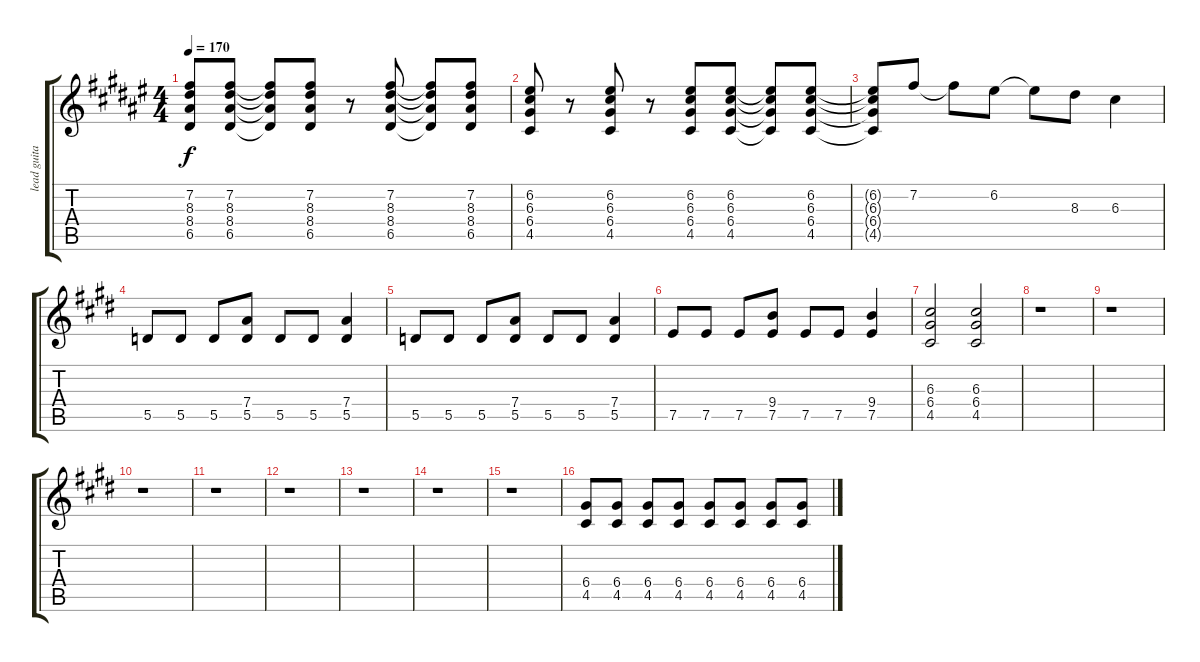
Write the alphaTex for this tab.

\track ("lead guitar" "lead guita") {instrument distortionguitar}
\staff {score tabs}
\tuning (E4 B3 G3 D3 A2 E2) {hide}
\ts (4 4)
\tempo 170
\clef g2
\ks f#
(7.2{t} 8.3{t} 8.4{t} 6.5{t}).8{dy f} (7.2 8.3 8.4 6.5).8 (7.2{t} 8.3{t} 8.4{t} 6.5{t}).8 (7.2 8.3 8.4 6.5).8 r.8 (7.2 8.3 8.4 6.5).8 (7.2{t} 8.3{t} 8.4{t} 6.5{t}).8 (7.2 8.3 8.4 6.5).8 |
(6.2 6.3 6.4 4.5).8 r.8 (6.2 6.3 6.4 4.5).8 r.8 (6.2 6.3 6.4 4.5).8 (6.2 6.3 6.4 4.5).8 (6.2{t} 6.3{t} 6.4{t} 4.5{t}).8 (6.2 6.3 6.4 4.5).8 |
(6.2{t} 6.3{t} 6.4{t} 4.5{t}).8 7.2.8 7.2{t}.8 6.2.8 6.2{t}.8 8.3.8 6.3.4 |
\ks e
5.5.8 5.5.8 5.5.8 (7.4 5.5).8 5.5.8 5.5.8 (7.4 5.5).4 |
5.5.8 5.5.8 5.5.8 (7.4 5.5).8 5.5.8 5.5.8 (7.4 5.5).4 |
7.5.8 7.5.8 7.5.8 (9.4 7.5).8 7.5.8 7.5.8 (9.4 7.5).4 |
(6.3 6.4 4.5).2 (6.3 6.4 4.5).2 |
r.1 |
r.1 |
r.1 |
r.1 |
r.1 |
r.1 |
r.1 |
r.1 |
(6.4 4.5).8 (6.4 4.5).8 (6.4 4.5).8 (6.4 4.5).8 (6.4 4.5).8 (6.4 4.5).8 (6.4 4.5).8 (6.4 4.5).8
